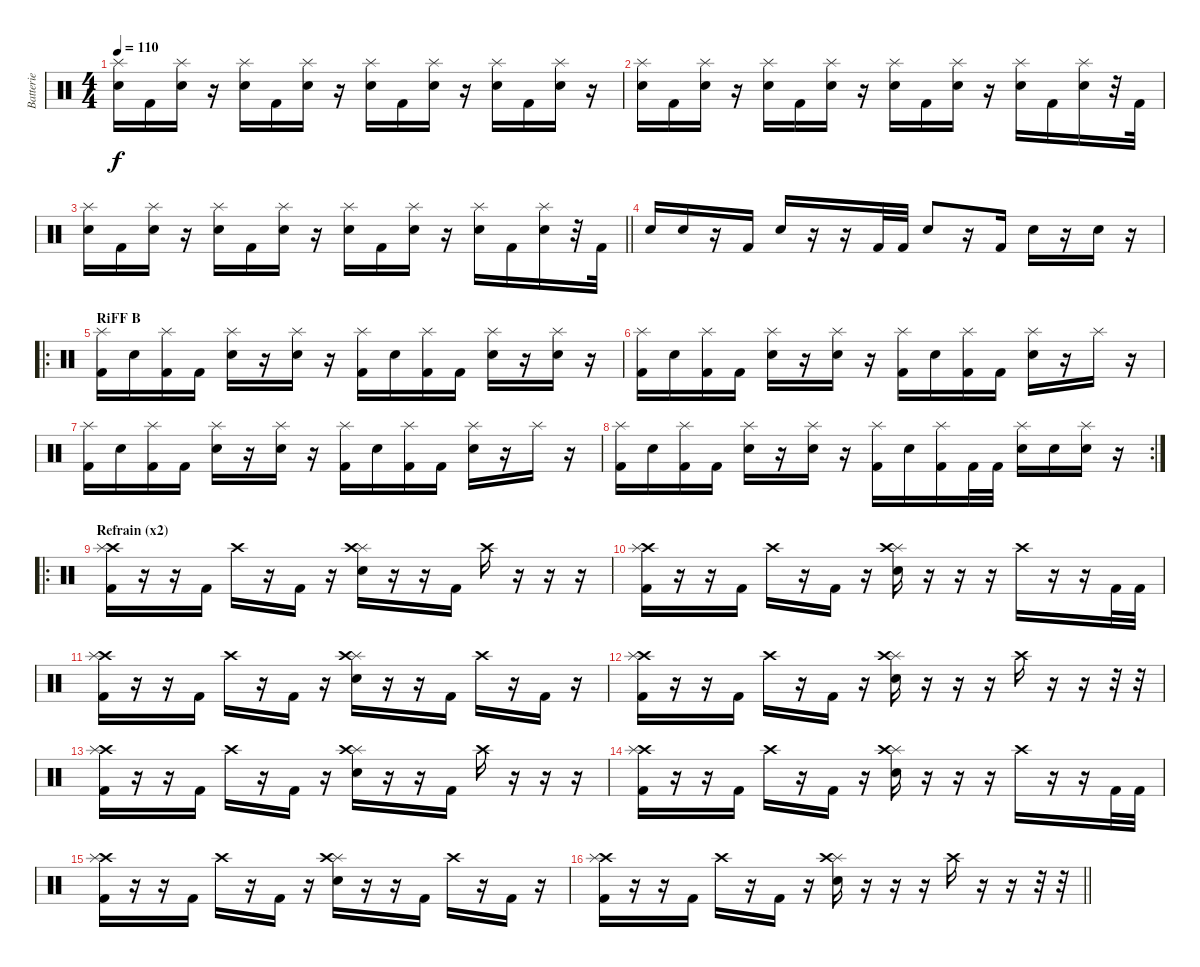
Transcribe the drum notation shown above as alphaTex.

\track ("Batterie" "Batterie") {instrument percussion}
\staff {score}
\articulation defaults
\ts (4 4)
\tempo 110
\clef neutral
\ks c
("Electric Snare (hit)" "Splash (hit)").16{dy f} "Kick (hit) 2".16 ("Electric Snare (hit)" "Splash (hit)").16 r.16 ("Electric Snare (hit)" "Splash (hit)").16 "Kick (hit) 2".16 ("Electric Snare (hit)" "Splash (hit)").16 r.16 ("Electric Snare (hit)" "Splash (hit)").16 "Kick (hit) 2".16 ("Electric Snare (hit)" "Splash (hit)").16 r.16 ("Electric Snare (hit)" "Splash (hit)").16 "Kick (hit) 2".16 ("Electric Snare (hit)" "Splash (hit)").16 r.16 |
("Electric Snare (hit)" "Splash (hit)").16 "Kick (hit) 2".16 ("Electric Snare (hit)" "Splash (hit)").16 r.16 ("Electric Snare (hit)" "Splash (hit)").16 "Kick (hit) 2".16 ("Electric Snare (hit)" "Splash (hit)").16 r.16 ("Electric Snare (hit)" "Splash (hit)").16 "Kick (hit) 2".16 ("Electric Snare (hit)" "Splash (hit)").16 r.16 ("Electric Snare (hit)" "Splash (hit)").16 "Kick (hit) 2".16 ("Electric Snare (hit)" "Splash (hit)").16 r.32 "Kick (hit) 2".32 |
\barLineRight lightlight
("Electric Snare (hit)" "Splash (hit)").16 "Kick (hit) 2".16 ("Electric Snare (hit)" "Splash (hit)").16 r.16 ("Electric Snare (hit)" "Splash (hit)").16 "Kick (hit) 2".16 ("Electric Snare (hit)" "Splash (hit)").16 r.16 ("Electric Snare (hit)" "Splash (hit)").16 "Kick (hit) 2".16 ("Electric Snare (hit)" "Splash (hit)").16 r.16 ("Electric Snare (hit)" "Splash (hit)").16 "Kick (hit) 2".16 ("Electric Snare (hit)" "Splash (hit)").16 r.32 "Kick (hit) 2".32 |
"Electric Snare (hit)".16 "Electric Snare (hit)".16 r.16 "Kick (hit) 2".16 "Electric Snare (hit)".16 r.16 r.16 "Kick (hit) 2".32 "Kick (hit) 2".32 "Electric Snare (hit)".8 r.16 "Kick (hit) 2".16 "Electric Snare (hit)".16 r.16 "Electric Snare (hit)".16 r.16 |
\ro
\section ("" "RiFF B")
("Splash (hit)" "Kick (hit) 2").16 "Electric Snare (hit)".16 ("Splash (hit)" "Kick (hit) 2").16 "Kick (hit) 2".16 ("Splash (hit)" "Electric Snare (hit)").16 r.16 ("Splash (hit)" "Electric Snare (hit)").16 r.16 ("Splash (hit)" "Kick (hit) 2").16 "Electric Snare (hit)".16 ("Splash (hit)" "Kick (hit) 2").16 "Kick (hit) 2".16 ("Splash (hit)" "Electric Snare (hit)").16 r.16 ("Splash (hit)" "Electric Snare (hit)").16 r.16 |
("Splash (hit)" "Kick (hit) 2").16 "Electric Snare (hit)".16 ("Splash (hit)" "Kick (hit) 2").16 "Kick (hit) 2".16 ("Splash (hit)" "Electric Snare (hit)").16 r.16 ("Splash (hit)" "Electric Snare (hit)").16 r.16 ("Splash (hit)" "Kick (hit) 2").16 "Electric Snare (hit)".16 ("Splash (hit)" "Kick (hit) 2").16 "Kick (hit) 2".16 ("Splash (hit)" "Electric Snare (hit)").16 r.16 "Splash (hit)".16 r.16 |
("Splash (hit)" "Kick (hit) 2").16 "Electric Snare (hit)".16 ("Splash (hit)" "Kick (hit) 2").16 "Kick (hit) 2".16 ("Splash (hit)" "Electric Snare (hit)").16 r.16 ("Splash (hit)" "Electric Snare (hit)").16 r.16 ("Splash (hit)" "Kick (hit) 2").16 "Electric Snare (hit)".16 ("Splash (hit)" "Kick (hit) 2").16 "Kick (hit) 2".16 ("Splash (hit)" "Electric Snare (hit)").16 r.16 "Splash (hit)".16 r.16 |
\rc 2
("Splash (hit)" "Kick (hit) 2").16 "Electric Snare (hit)".16 ("Splash (hit)" "Kick (hit) 2").16 "Kick (hit) 2".16 ("Splash (hit)" "Electric Snare (hit)").16 r.16 ("Splash (hit)" "Electric Snare (hit)").16 r.16 ("Splash (hit)" "Kick (hit) 2").16 "Electric Snare (hit)".16 ("Splash (hit)" "Kick (hit) 2").16 "Kick (hit) 2".32 "Kick (hit) 2".32 ("Splash (hit)" "Electric Snare (hit)").16 "Electric Snare (hit)".16 ("Splash (hit)" "Electric Snare (hit)").16 r.16 |
\ro
\section ("" "Refrain (x2)")
("Crash high (hit)" "Splash (hit)" "Kick (hit) 2").16{volume 16} r.16 r.16 "Kick (hit) 2".16 "Crash high (hit)".16 r.16 "Kick (hit) 2".16 r.16 ("Splash (hit)" "Crash high (hit)" "Electric Snare (hit)").16 r.16 r.16 "Kick (hit) 2".16 "Crash high (hit)".16 r.16 r.16 r.16 |
("Crash high (hit)" "Splash (hit)" "Kick (hit) 2").16 r.16 r.16 "Kick (hit) 2".16 "Crash high (hit)".16 r.16 "Kick (hit) 2".16 r.16 ("Splash (hit)" "Crash high (hit)" "Electric Snare (hit)").16 r.16 r.16 r.16 "Crash high (hit)".16 r.16 r.16 "Kick (hit) 2".32 "Kick (hit) 2".32 |
("Crash high (hit)" "Splash (hit)" "Kick (hit) 2").16 r.16 r.16 "Kick (hit) 2".16 "Crash high (hit)".16 r.16 "Kick (hit) 2".16 r.16 ("Splash (hit)" "Crash high (hit)" "Electric Snare (hit)").16 r.16 r.16 "Kick (hit) 2".16 "Crash high (hit)".16 r.16 "Kick (hit) 2".16 r.16 |
("Crash high (hit)" "Splash (hit)" "Kick (hit) 2").16 r.16 r.16 "Kick (hit) 2".16 "Crash high (hit)".16 r.16 "Kick (hit) 2".16 r.16 ("Splash (hit)" "Crash high (hit)" "Electric Snare (hit)").16 r.16 r.16 r.16 "Crash high (hit)".16 r.16 r.16 r.32 r.32 |
("Crash high (hit)" "Splash (hit)" "Kick (hit) 2").16 r.16 r.16 "Kick (hit) 2".16 "Crash high (hit)".16 r.16 "Kick (hit) 2".16 r.16 ("Splash (hit)" "Crash high (hit)" "Electric Snare (hit)").16 r.16 r.16 "Kick (hit) 2".16 "Crash high (hit)".16 r.16 r.16 r.16 |
("Crash high (hit)" "Splash (hit)" "Kick (hit) 2").16 r.16 r.16 "Kick (hit) 2".16 "Crash high (hit)".16 r.16 "Kick (hit) 2".16 r.16 ("Splash (hit)" "Crash high (hit)" "Electric Snare (hit)").16 r.16 r.16 r.16 "Crash high (hit)".16 r.16 r.16 "Kick (hit) 2".32 "Kick (hit) 2".32 |
("Crash high (hit)" "Splash (hit)" "Kick (hit) 2").16 r.16 r.16 "Kick (hit) 2".16 "Crash high (hit)".16 r.16 "Kick (hit) 2".16 r.16 ("Splash (hit)" "Crash high (hit)" "Electric Snare (hit)").16 r.16 r.16 "Kick (hit) 2".16 "Crash high (hit)".16 r.16 "Kick (hit) 2".16 r.16 |
\barLineRight lightlight
("Crash high (hit)" "Splash (hit)" "Kick (hit) 2").16 r.16 r.16 "Kick (hit) 2".16 "Crash high (hit)".16 r.16 "Kick (hit) 2".16 r.16 ("Splash (hit)" "Crash high (hit)" "Electric Snare (hit)").16 r.16 r.16 r.16 "Crash high (hit)".16 r.16 r.16 r.32 r.32
